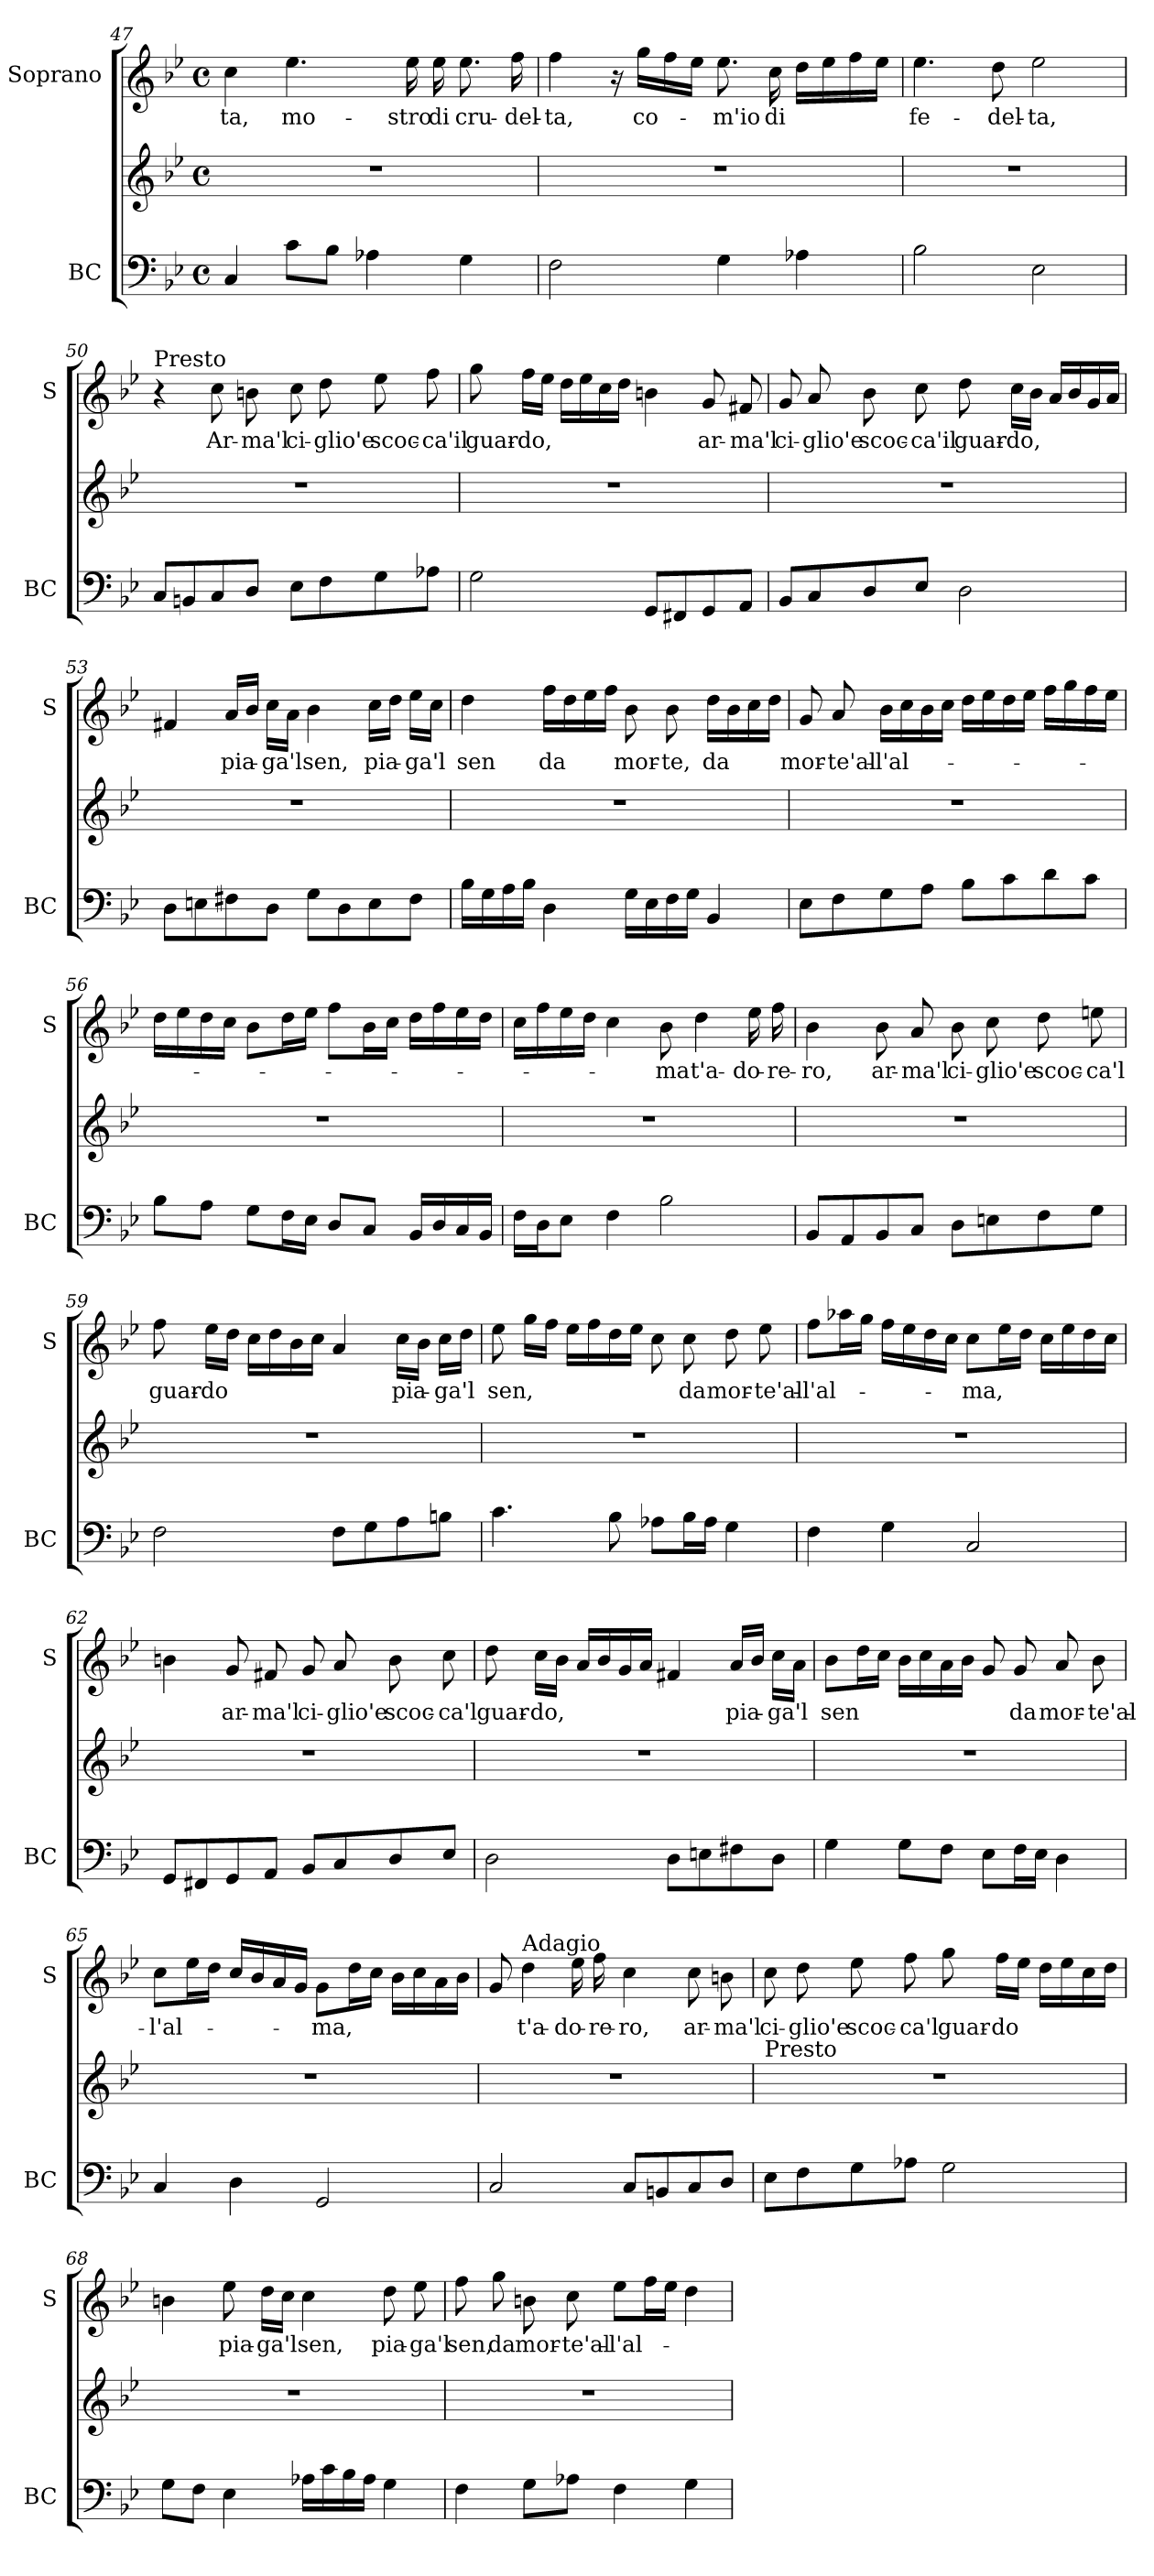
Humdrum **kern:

**kern	**kern	**kern	**text
*part2	*part2	*part1	*part1
*staff3	*staff2	*staff1	*staff1
*I"BC	*	*I"Soprano	*
*I'BC	*	*I'S	*
*clefF4	*clefG2	*clefG2	*
*k[b-e-]	*k[b-e-]	*k[b-e-]	*
*B-:	*B-:	*B-:	*
*M4/4	*M4/4	*M4/4	*
*met(c)	*met(c)	*met(c)	*
=47	=47	=47	=47
!	!	!	!LO:LY:b
4C/	1r	4cc\	-ta,
!	!	!	!LO:LY:b
8c\L	.	4.ee-\	mo-
8B-\J	.	.	.
4A-X\	.	.	.
!	!	!	!LO:LY:b
.	.	16ee-\	-stro
!	!	!	!LO:LY:b
.	.	16ee-\	di
!	!	!	!LO:LY:b
4G\	.	8.ee-\	cru-
!	!	!	!LO:LY:b
.	.	16ff\	-del-
!!LO:LB:g=z
=48	=48	=48	=48
!	!	!	!LO:LY:b
2F\	1r	4ff\	-ta,
.	.	16r	.
!	!	!	!LO:LY:b
.	.	16gg\LL	co-
.	.	16ff\	.
.	.	16ee-\JJ	.
!	!	!	!LO:LY:b
4G\	.	8.ee-\	-m'io
!	!	!	!LO:LY:b
.	.	16cc\	di
4A-X\	.	16dd\LL	.
.	.	16ee-\	.
.	.	16ff\	.
.	.	16ee-\JJ	.
=49	=49	=49	=49
!	!	!	!LO:LY:b
2B-\	1r	4.ee-\	fe-
!	!	!	!LO:LY:b
.	.	8dd\	-del-
!	!	!	!LO:LY:b
2E-\	.	2ee-\	-ta,
=50	=50	=50	=50
!	!	!LO:TX:a:t=Presto	!
8C/L	1r	4r	.
8BBn/	.	.	.
!	!	!	!LO:LY:b
8C/	.	8cc\	Ar-
!	!	!	!LO:LY:b
8D/J	.	8bn\	-ma'l
!	!	!	!LO:LY:b
8E-\L	.	8cc\	ci-
!	!	!	!LO:LY:b
8F\	.	8dd\	-glio'e
!	!	!	!LO:LY:b
8G\	.	8ee-\	scoc-
!	!	!	!LO:LY:b
8A-X\J	.	8ff\	-ca'il
!!LO:LB:g=z
=51	=51	=51	=51
!	!	!	!LO:LY:b
2G\	1r	8gg\	guar-
!	!	!	!LO:LY:b
.	.	16ff\LL	-do,
.	.	16ee-\JJ	.
.	.	16dd\LL	.
.	.	16ee-\	.
.	.	16cc\	.
.	.	16dd\JJ	.
8GG/L	.	4bn\	.
8FF#X/	.	.	.
!	!	!	!LO:LY:b
8GG/	.	8g/	ar-
!	!	!	!LO:LY:b
8AA/J	.	8f#X/	-ma'l
=52	=52	=52	=52
!	!	!	!LO:LY:b
8BB-/L	1r	8g/	ci-
!	!	!	!LO:LY:b
8C/	.	8a/	-glio'e
!	!	!	!LO:LY:b
8D/	.	8b-\	scoc-
!	!	!	!LO:LY:b
8E-/J	.	8cc\	-ca'il
!	!	!	!LO:LY:b
2D\	.	8dd\	guar-
!	!	!	!LO:LY:b
.	.	16cc\LL	-do,
.	.	16b-\JJ	.
.	.	16a/LL	.
.	.	16b-/	.
.	.	16g/	.
.	.	16a/JJ	.
=53	=53	=53	=53
8D\L	1r	4f#X/	.
8En\	.	.	.
!	!	!	!LO:LY:b
8F#X\	.	16a/LL	pia-
.	.	16b-/JJ	.
!	!	!	!LO:LY:b
8D\J	.	16cc\LL	-ga'l
.	.	16a\JJ	.
!	!	!	!LO:LY:b
8G\L	.	4b-\	sen,
8D\	.	.	.
!	!	!	!LO:LY:b
8E\	.	16cc\LL	pia-
.	.	16dd\JJ	.
!	!	!	!LO:LY:b
8F#\J	.	16ee-\LL	-ga'l
.	.	16cc\JJ	.
!!LO:LB:g=z
=54	=54	=54	=54
!	!	!	!LO:LY:b
16B-\LL	1r	4dd\	sen
16G\	.	.	.
16A\	.	.	.
16B-\JJ	.	.	.
!	!	!	!LO:LY:b
4D\	.	16ff\LL	da
.	.	16dd\	.
.	.	16ee-\	.
.	.	16ff\JJ	.
!	!	!	!LO:LY:b
16G\LL	.	8b-\	mor-
16E-\	.	.	.
!	!	!	!LO:LY:b
16F\	.	8b-\	-te,
16G\JJ	.	.	.
!	!	!	!LO:LY:b
4BB-/	.	16dd\LL	da
.	.	16b-\	.
.	.	16cc\	.
.	.	16dd\JJ	.
=55	=55	=55	=55
!	!	!	!LO:LY:b
8E-\L	1r	8g/	mor-
!	!	!	!LO:LY:b
8F\	.	8a/	-te'al-
!	!	!	!LO:LY:b
8G\	.	16b-\LL	-l'al-
.	.	16cc\	.
8A\J	.	16b-\	.
.	.	16cc\JJ	.
8B-\L	.	16dd\LL	.
.	.	16ee-\	.
8c\	.	16dd\	.
.	.	16ee-\JJ	.
8d\	.	16ff\LL	.
.	.	16gg\	.
8c\J	.	16ff\	.
.	.	16ee-\JJ	.
=56	=56	=56	=56
8B-\L	1r	16dd\LL	.
.	.	16ee-\	.
8A\J	.	16dd\	.
.	.	16cc\JJ	.
8G\L	.	8b-\L	.
16F\L	.	16dd\L	.
16E-\JJ	.	16ee-\JJ	.
8D/L	.	8ff\L	.
8C/J	.	16b-\L	.
.	.	16cc\JJ	.
16BB-/LL	.	16dd\LL	.
16D/	.	16ff\	.
16C/	.	16ee-\	.
16BB-/JJ	.	16dd\JJ	.
!!LO:PB:g=z
=57	=57	=57	=57
16F\LL	1r	16cc\LL	.
16D\J	.	16ff\	.
8E-\J	.	16ee-\	.
.	.	16dd\JJ	.
4F\	.	4cc\	.
!	!	!	!LO:LY:b
2B-\	.	8b-\	-ma
!	!	!	!LO:LY:b
.	.	4dd\	t'a-
!	!	!	!LO:LY:b
.	.	16ee-\	-do-
!	!	!	!LO:LY:b
.	.	16ff\	-re-
=58	=58	=58	=58
!	!	!	!LO:LY:b
8BB-/L	1r	4b-\	-ro,
8AA/	.	.	.
!	!	!	!LO:LY:b
8BB-/	.	8b-\	ar-
!	!	!	!LO:LY:b
8C/J	.	8a/	-ma'l
!	!	!	!LO:LY:b
8D\L	.	8b-\	ci-
!	!	!	!LO:LY:b
8En\	.	8cc\	-glio'e
!	!	!	!LO:LY:b
8F\	.	8dd\	scoc-
!	!	!	!LO:LY:b
8G\J	.	8een\	-ca'l
=59	=59	=59	=59
!	!	!	!LO:LY:b
2F\	1r	8ff\	guar-
!	!	!	!LO:LY:b
.	.	16ee-\LL	-do
.	.	16dd\JJ	.
.	.	16cc\LL	.
.	.	16dd\	.
.	.	16b-\	.
.	.	16cc\JJ	.
8F\L	.	4a/	.
8G\	.	.	.
!	!	!	!LO:LY:b
8A\	.	16cc\LL	pia-
.	.	16b-\JJ	.
!	!	!	!LO:LY:b
8Bn\J	.	16cc\LL	-ga'l
.	.	16dd\JJ	.
!!LO:LB:g=z
=60	=60	=60	=60
!	!	!	!LO:LY:b
4.c\	1r	8ee-\	sen,
.	.	16gg\LL	.
.	.	16ff\JJ	.
.	.	16ee-\LL	.
.	.	16ff\	.
8B-\	.	16dd\	.
.	.	16ee-\JJ	.
8A-X\L	.	8cc\	.
!	!	!	!LO:LY:b
16B-\L	.	8cc\	da
16A-\JJ	.	.	.
!	!	!	!LO:LY:b
4G\	.	8dd\	mor-
!	!	!	!LO:LY:b
.	.	8ee-\	-te'al-
=61	=61	=61	=61
!	!	!	!LO:LY:b
4F\	1r	8ff\L	-l'al-
.	.	16aa-X\L	.
.	.	16gg\JJ	.
4G\	.	16ff\LL	.
.	.	16ee-\	.
.	.	16dd\	.
.	.	16cc\JJ	.
!	!	!	!LO:LY:b
2C/	.	8cc\L	-ma,
.	.	16ee-\L	.
.	.	16dd\JJ	.
.	.	16cc\LL	.
.	.	16ee-\	.
.	.	16dd\	.
.	.	16cc\JJ	.
=62	=62	=62	=62
8GG/L	1r	4bn\	.
8FF#X/	.	.	.
!	!	!	!LO:LY:b
8GG/	.	8g/	ar-
!	!	!	!LO:LY:b
8AA/J	.	8f#X/	-ma'l
!	!	!	!LO:LY:b
8BB-/L	.	8g/	ci-
!	!	!	!LO:LY:b
8C/	.	8a/	-glio'e
!	!	!	!LO:LY:b
8D/	.	8b\	scoc-
!	!	!	!LO:LY:b
8E-/J	.	8cc\	-ca'l
!!LO:LB:g=z
=63	=63	=63	=63
!	!	!	!LO:LY:b
2D\	1r	8dd\	guar-
!	!	!	!LO:LY:b
.	.	16cc\LL	-do,
.	.	16b-\JJ	.
.	.	16a/LL	.
.	.	16b-/	.
.	.	16g/	.
.	.	16a/JJ	.
8D\L	.	4f#X/	.
8En\	.	.	.
!	!	!	!LO:LY:b
8F#X\	.	16a/LL	pia-
.	.	16b-/JJ	.
!	!	!	!LO:LY:b
8D\J	.	16cc\LL	-ga'l
.	.	16a\JJ	.
=64	=64	=64	=64
!	!	!	!LO:LY:b
4G\	1r	8b-\L	sen
.	.	16dd\L	.
.	.	16cc\JJ	.
8G\L	.	16b-\LL	.
.	.	16cc\	.
8F\J	.	16a\	.
.	.	16b-\JJ	.
8E-\L	.	8g/	.
!	!	!	!LO:LY:b
16F\L	.	8g/	da
16E-\JJ	.	.	.
!	!	!	!LO:LY:b
4D\	.	8a/	mor-
!	!	!	!LO:LY:b
.	.	8b-\	-te'al-
=65	=65	=65	=65
!	!	!	!LO:LY:b
4C/	1r	8cc\L	-l'al-
.	.	16ee-\L	.
.	.	16dd\JJ	.
4D\	.	16cc/LL	.
.	.	16b-/	.
.	.	16a/	.
.	.	16g/JJ	.
!	!	!	!LO:LY:b
2GG/	.	8g\L	-ma,
.	.	16dd\L	.
.	.	16cc\JJ	.
.	.	16b-\LL	.
.	.	16cc\	.
.	.	16a\	.
.	.	16b-\JJ	.
!!LO:LB:g=z
=66	=66	=66	=66
2C/	1r	8g/	.
!	!	!LO:TX:a:t=Adagio	!
!	!	!	!LO:LY:b
.	.	4dd\	t'a-
!	!	!	!LO:LY:b
.	.	16ee-\	-do-
!	!	!	!LO:LY:b
.	.	16ff\	-re-
!	!	!	!LO:LY:b
8C/L	.	4cc\	-ro,
8BBn/	.	.	.
!	!	!	!LO:LY:b
8C/	.	8cc\	ar-
!	!	!	!LO:LY:b
8D/J	.	8bn\	-ma'l
=67	=67	=67	=67
!	!LO:TX:a:t=Presto	!	!
!	!	!	!LO:LY:b
8E-\L	1r	8cc\	ci-
!	!	!	!LO:LY:b
8F\	.	8dd\	-glio'e
!	!	!	!LO:LY:b
8G\	.	8ee-\	scoc-
!	!	!	!LO:LY:b
8A-X\J	.	8ff\	-ca'l
!	!	!	!LO:LY:b
2G\	.	8gg\	guar-
!	!	!	!LO:LY:b
.	.	16ff\LL	-do
.	.	16ee-\JJ	.
.	.	16dd\LL	.
.	.	16ee-\	.
.	.	16cc\	.
.	.	16dd\JJ	.
=68	=68	=68	=68
8G\L	1r	4bn\	.
8F\J	.	.	.
!	!	!	!LO:LY:b
4E-\	.	8ee-\	pia-
!	!	!	!LO:LY:b
.	.	16dd\LL	-ga'l
.	.	16cc\JJ	.
!	!	!	!LO:LY:b
16A-X\LL	.	4cc\	sen,
16c\	.	.	.
16B-\	.	.	.
16A-\JJ	.	.	.
!	!	!	!LO:LY:b
4G\	.	8dd\	pia-
!	!	!	!LO:LY:b
.	.	8ee-\	-ga'l
!!LO:PB:g=z
=69	=69	=69	=69
!	!	!	!LO:LY:b
4F\	1r	8ff\	sen,
!	!	!	!LO:LY:b
.	.	8gg\	da
!	!	!	!LO:LY:b
8G\L	.	8bn\	mor-
!	!	!	!LO:LY:b
8A-X\J	.	8cc\	-te'al-
!	!	!	!LO:LY:b
4F\	.	8ee-\L	-l'al-
.	.	16ff\L	.
.	.	16ee-\JJ	.
4G\	.	4dd\	.
=	=	=	=
*-	*-	*-	*-
